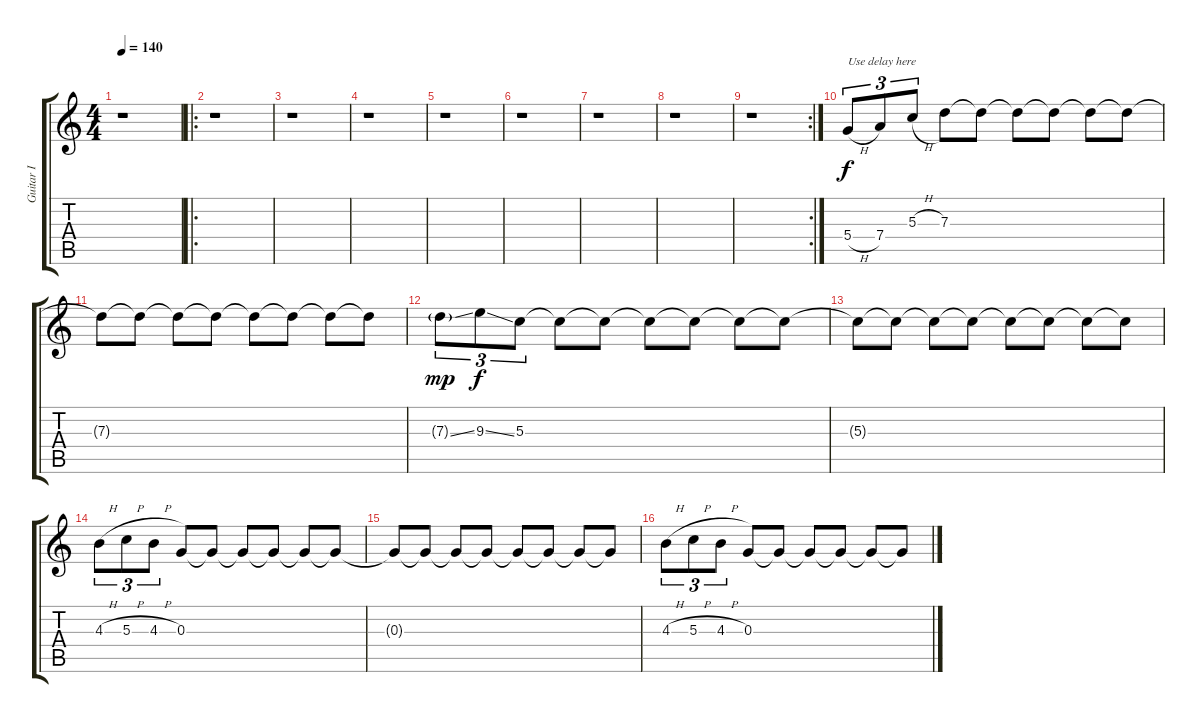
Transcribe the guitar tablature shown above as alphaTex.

\track ("Guitar I" "Guitar I") {instrument distortionguitar}
\staff {score tabs}
\tuning (E4 B3 G3 D3 A2 E2) {hide}
\ts (4 4)
\tempo 140
\clef g2
\ks c
r.1{dy f} |
\ro
r.1 |
r.1 |
r.1 |
r.1 |
r.1 |
r.1 |
r.1 |
\rc 2
r.1 |
5.4{h}.8{tu (3 2) txt "Use delay here" volume 16} 7.4.8{tu (3 2)} 5.3{h}.8{tu (3 2)} 7.3.8 7.3{t}.8 7.3{t}.8 7.3{t}.8 7.3{t}.8 7.3{t}.8 |
7.3{t}.8 7.3{t}.8 7.3{t}.8 7.3{t}.8 7.3{t}.8 7.3{t}.8 7.3{t}.8 7.3{t}.8 |
7.3{ss g}.8{tu (3 2) dy mp} 9.3{ss}.8{tu (3 2) dy f} 5.3.8{tu (3 2)} 5.3{t}.8 5.3{t}.8 5.3{t}.8 5.3{t}.8 5.3{t}.8 5.3{t}.8 |
5.3{t}.8 5.3{t}.8 5.3{t}.8 5.3{t}.8 5.3{t}.8 5.3{t}.8 5.3{t}.8 5.3{t}.8 |
4.3{h}.8{tu (3 2)} 5.3{h}.8{tu (3 2)} 4.3{h}.8{tu (3 2)} 0.3.8 0.3{t}.8 0.3{t}.8 0.3{t}.8 0.3{t}.8 0.3{t}.8 |
0.3{t}.8 0.3{t}.8 0.3{t}.8 0.3{t}.8 0.3{t}.8 0.3{t}.8 0.3{t}.8 0.3{t}.8 |
4.3{h}.8{tu (3 2)} 5.3{h}.8{tu (3 2)} 4.3{h}.8{tu (3 2)} 0.3.8 0.3{t}.8 0.3{t}.8 0.3{t}.8 0.3{t}.8 0.3{t}.8
